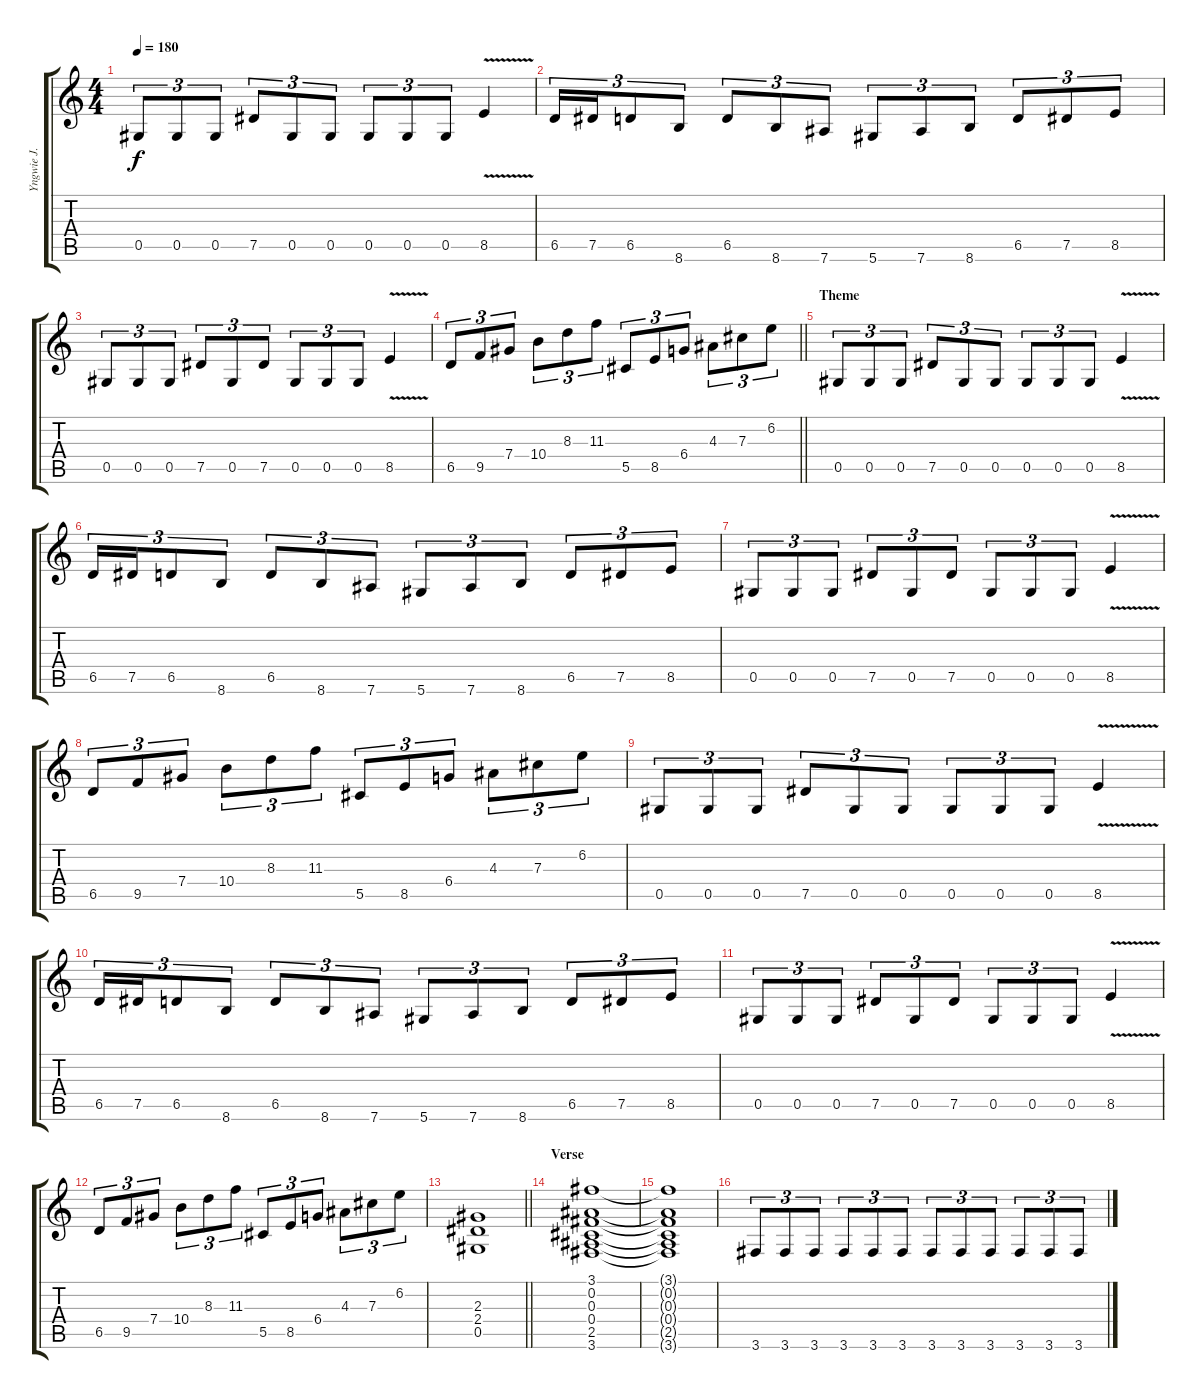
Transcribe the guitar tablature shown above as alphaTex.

\track ("Yngwie J. Malmsteen" "Yngwie J. ") {instrument distortionguitar}
\staff {score tabs}
\tuning (Eb4 Bb3 Gb3 Db3 Ab2 Eb2) {hide}
\ts (4 4)
\tempo 180
\clef g2
\ks c
0.5.8{tu (3 2) dy f} 0.5.8{tu (3 2)} 0.5.8{tu (3 2)} 7.5.8{tu (3 2)} 0.5.8{tu (3 2)} 0.5.8{tu (3 2)} 0.5.8{tu (3 2)} 0.5.8{tu (3 2)} 0.5.8{tu (3 2)} 8.5{v}.4 |
6.5.16{tu (3 2)} 7.5.16{tu (3 2)} 6.5.8{tu (3 2)} 8.6.8{tu (3 2)} 6.5.8{tu (3 2)} 8.6.8{tu (3 2)} 7.6.8{tu (3 2)} 5.6.8{tu (3 2)} 7.6.8{tu (3 2)} 8.6.8{tu (3 2)} 6.5.8{tu (3 2)} 7.5.8{tu (3 2)} 8.5.8{tu (3 2)} |
0.5.8{tu (3 2)} 0.5.8{tu (3 2)} 0.5.8{tu (3 2)} 7.5.8{tu (3 2)} 0.5.8{tu (3 2)} 7.5.8{tu (3 2)} 0.5.8{tu (3 2)} 0.5.8{tu (3 2)} 0.5.8{tu (3 2)} 8.5{v}.4 |
\barLineRight lightlight
6.5.8{tu (3 2)} 9.5.8{tu (3 2)} 7.4.8{tu (3 2)} 10.4.8{tu (3 2)} 8.3.8{tu (3 2)} 11.3.8{tu (3 2)} 5.5.8{tu (3 2)} 8.5.8{tu (3 2)} 6.4.8{tu (3 2)} 4.3.8{tu (3 2)} 7.3.8{tu (3 2)} 6.2.8{tu (3 2)} |
\section ("" "Theme")
0.5.8{tu (3 2)} 0.5.8{tu (3 2)} 0.5.8{tu (3 2)} 7.5.8{tu (3 2)} 0.5.8{tu (3 2)} 0.5.8{tu (3 2)} 0.5.8{tu (3 2)} 0.5.8{tu (3 2)} 0.5.8{tu (3 2)} 8.5{v}.4 |
6.5.16{tu (3 2)} 7.5.16{tu (3 2)} 6.5.8{tu (3 2)} 8.6.8{tu (3 2)} 6.5.8{tu (3 2)} 8.6.8{tu (3 2)} 7.6.8{tu (3 2)} 5.6.8{tu (3 2)} 7.6.8{tu (3 2)} 8.6.8{tu (3 2)} 6.5.8{tu (3 2)} 7.5.8{tu (3 2)} 8.5.8{tu (3 2)} |
0.5.8{tu (3 2)} 0.5.8{tu (3 2)} 0.5.8{tu (3 2)} 7.5.8{tu (3 2)} 0.5.8{tu (3 2)} 7.5.8{tu (3 2)} 0.5.8{tu (3 2)} 0.5.8{tu (3 2)} 0.5.8{tu (3 2)} 8.5{v}.4 |
6.5.8{tu (3 2)} 9.5.8{tu (3 2)} 7.4.8{tu (3 2)} 10.4.8{tu (3 2)} 8.3.8{tu (3 2)} 11.3.8{tu (3 2)} 5.5.8{tu (3 2)} 8.5.8{tu (3 2)} 6.4.8{tu (3 2)} 4.3.8{tu (3 2)} 7.3.8{tu (3 2)} 6.2.8{tu (3 2)} |
0.5.8{tu (3 2)} 0.5.8{tu (3 2)} 0.5.8{tu (3 2)} 7.5.8{tu (3 2)} 0.5.8{tu (3 2)} 0.5.8{tu (3 2)} 0.5.8{tu (3 2)} 0.5.8{tu (3 2)} 0.5.8{tu (3 2)} 8.5{v}.4 |
6.5.16{tu (3 2)} 7.5.16{tu (3 2)} 6.5.8{tu (3 2)} 8.6.8{tu (3 2)} 6.5.8{tu (3 2)} 8.6.8{tu (3 2)} 7.6.8{tu (3 2)} 5.6.8{tu (3 2)} 7.6.8{tu (3 2)} 8.6.8{tu (3 2)} 6.5.8{tu (3 2)} 7.5.8{tu (3 2)} 8.5.8{tu (3 2)} |
0.5.8{tu (3 2)} 0.5.8{tu (3 2)} 0.5.8{tu (3 2)} 7.5.8{tu (3 2)} 0.5.8{tu (3 2)} 7.5.8{tu (3 2)} 0.5.8{tu (3 2)} 0.5.8{tu (3 2)} 0.5.8{tu (3 2)} 8.5{v}.4 |
6.5.8{tu (3 2)} 9.5.8{tu (3 2)} 7.4.8{tu (3 2)} 10.4.8{tu (3 2)} 8.3.8{tu (3 2)} 11.3.8{tu (3 2)} 5.5.8{tu (3 2)} 8.5.8{tu (3 2)} 6.4.8{tu (3 2)} 4.3.8{tu (3 2)} 7.3.8{tu (3 2)} 6.2.8{tu (3 2)} |
\barLineRight lightlight
(2.3 2.4 0.5).1 |
\section ("" "Verse")
(3.1 0.2 0.3 0.4 2.5 3.6).1 |
(3.1{t} 0.2{t} 0.3{t} 0.4{t} 2.5{t} 3.6{t}).1 |
3.6.8{tu (3 2)} 3.6.8{tu (3 2)} 3.6.8{tu (3 2)} 3.6.8{tu (3 2)} 3.6.8{tu (3 2)} 3.6.8{tu (3 2)} 3.6.8{tu (3 2)} 3.6.8{tu (3 2)} 3.6.8{tu (3 2)} 3.6.8{tu (3 2)} 3.6.8{tu (3 2)} 3.6.8{tu (3 2)}
